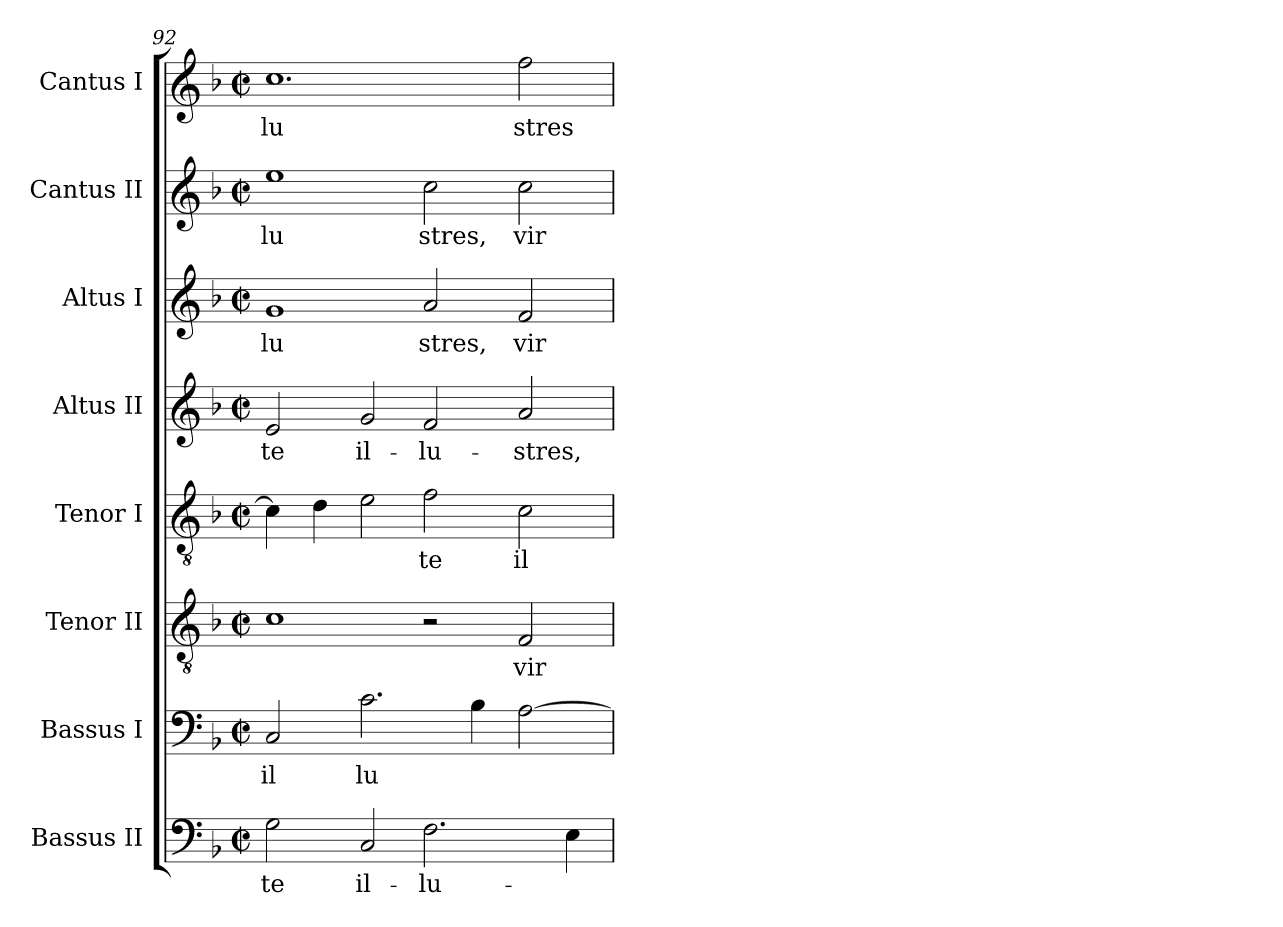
**kern	**text	**kern	**text	**kern	**text	**kern	**text	**kern	**text	**kern	**text	**kern	**text	**kern	**text
*part8	*part8	*part7	*part7	*part6	*part6	*part5	*part5	*part4	*part4	*part3	*part3	*part2	*part2	*part1	*part1
*staff8	*staff8	*staff7	*staff7	*staff6	*staff6	*staff5	*staff5	*staff4	*staff4	*staff3	*staff3	*staff2	*staff2	*staff1	*staff1
*I"Bassus II	*	*I"Bassus I	*	*I"Tenor II	*	*I"Tenor I	*	*I"Altus II	*	*I"Altus I	*	*I"Cantus II	*	*I"Cantus I	*
*I'B II	*	*I'B I	*	*I'T II	*	*I'T I	*	*I'A II	*	*I'A I	*	*	*	*	*
!!LO:PB:g=z
*clefF4	*	*clefF4	*	*clefGv2	*	*clefGv2	*	*clefG2	*	*clefG2	*	*clefG2	*	*clefG2	*
*k[b-]	*	*k[b-]	*	*k[b-]	*	*k[b-]	*	*k[b-]	*	*k[b-]	*	*k[b-]	*	*k[b-]	*
*F:	*	*F:	*	*F:	*	*F:	*	*F:	*	*F:	*	*F:	*	*F:	*
*M2/2	*	*M2/2	*	*M2/2	*	*M2/2	*	*M2/2	*	*M2/2	*	*M2/2	*	*M2/2	*
*met(c|)	*	*met(c|)	*	*met(c|)	*	*met(c|)	*	*met(c|)	*	*met(c|)	*	*met(c|)	*	*met(c|)	*
=92	=92	=92	=92	=92	=92	=92	=92	=92	=92	=92	=92	=92	=92	=92	=92
!	!LO:LY:b:cj	!	!LO:LY:b:cj	!	!	!	!	!	!LO:LY:b:cj	!	!LO:LY:b:cj	!	!LO:LY:b:cj	!	!LO:LY:b:cj
*	*	*	*	*^	*	*^	*	*	*	*	*	*	*	*	*
2G\	te	2C/	il	1c	64ryy	.	4c\]	4ryy	.	2e/	te	1g	lu	1ee	lu	1.cc	lu
.	.	.	.	.	1ryy	.	.	.	.	.	.	.	.	.	.	.	.
.	.	.	.	.	.	.	4d\	64ryy	.	.	.	.	.	.	.	.	.
.	.	.	.	.	.	.	.	1ryy	.	.	.	.	.	.	.	.	.
!	!LO:LY:b:cj	!	!LO:LY:b:cj	!	!	!	!	!	!	!	!LO:LY:b:cj	!	!	!	!	!	!
2C/	il-	2.c\	lu	.	.	.	2e\	.	.	2g/	il-	.	.	.	.	.	.
!	!LO:LY:b:cj	!	!	!	!	!	!	!	!LO:LY:b:cj	!	!LO:LY:b:cj	!	!LO:LY:b:cj	!	!LO:LY:b:cj	!	!
2.F\	-lu-	.	.	2r	.	.	2f\	.	-te	2f/	-lu-	2a/	stres,	2cc\	stres,	.	.
.	.	.	.	.	2ryy	.	.	.	.	.	.	.	.	.	.	.	.
.	.	4B-\	.	.	.	.	.	.	.	.	.	.	.	.	.	.	.
.	.	.	.	.	.	.	.	2ryy	.	.	.	.	.	.	.	.	.
!	!	!	!	!	!	!LO:LY:b:cj	!	!	!LO:LY:b:cj	!	!LO:LY:b:cj	!	!LO:LY:b:cj	!	!LO:LY:b:cj	!	!LO:LY:b:cj
.	.	[>2A\	.	2F/	.	vir	2c\	.	il	2a/	-stres,	2f/	vir	2cc\	vir	2ff\	stres
.	.	.	.	.	4ryy	.	.	.	.	.	.	.	.	.	.	.	.
4E\	.	.	.	.	.	.	.	.	.	.	.	.	.	.	.	.	.
.	.	.	.	.	8...ryy	.	.	8...ryy	.	.	.	.	.	.	.	.	.
*	*	*	*	*v	*v	*	*	*	*	*	*	*	*	*	*	*	*
*	*	*	*	*	*	*v	*v	*	*	*	*	*	*	*	*	*
=	=	=	=	=	=	=	=	=	=	=	=	=	=	=	=
*-	*-	*-	*-	*-	*-	*-	*-	*-	*-	*-	*-	*-	*-	*-	*-
